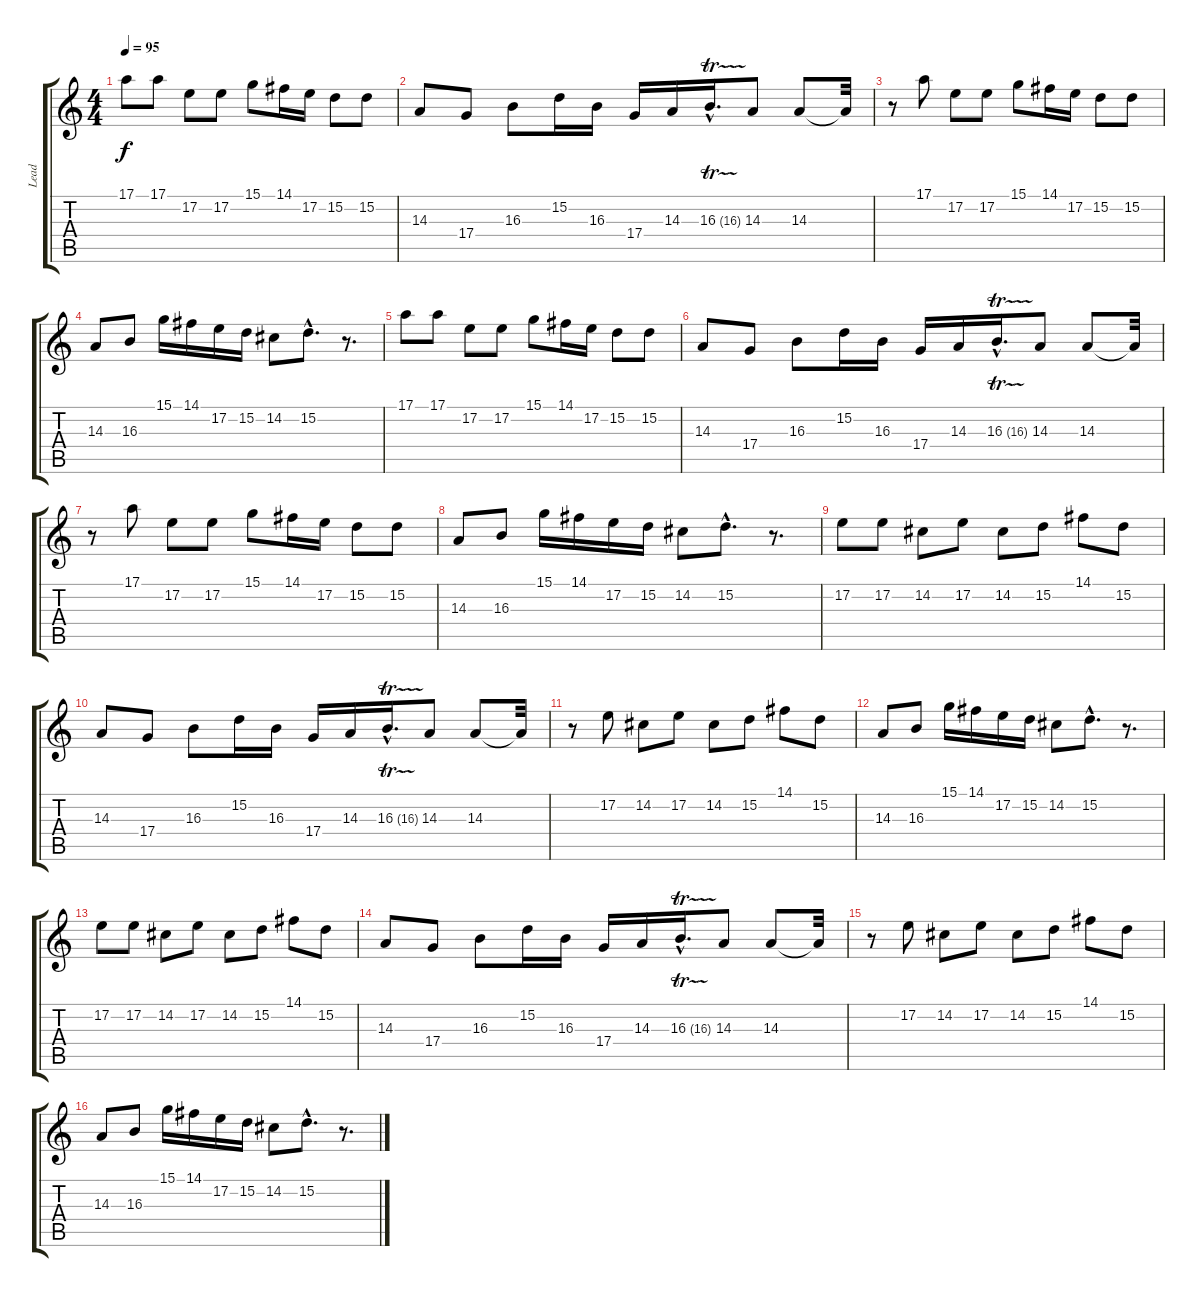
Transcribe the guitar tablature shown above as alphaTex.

\track ("Lead" "Lead") {instrument violin}
\staff {score tabs}
\tuning (E4 B3 G3 D3 A2 E2) {hide}
\ts (4 4)
\tempo 95
\clef g2
\ks c
17.1.8{dy f} 17.1.8 17.2.8 17.2.8 15.1.8 14.1.16 17.2.16 15.2.8 15.2.8 |
14.3.8 17.4.8 16.3.8 15.2.16 16.3.16 17.4.16 14.3.16 16.3{tr (16 32) hac}.16{d} 14.3.8 14.3.8 14.3{t}.32 |
r.8 17.1.8 17.2.8 17.2.8 15.1.8 14.1.16 17.2.16 15.2.8 15.2.8 |
14.3.8 16.3.8 15.1.16 14.1.16 17.2.16 15.2.16 14.2.8 15.2{hac}.8{d} r.8{d} |
17.1.8 17.1.8 17.2.8 17.2.8 15.1.8 14.1.16 17.2.16 15.2.8 15.2.8 |
14.3.8 17.4.8 16.3.8 15.2.16 16.3.16 17.4.16 14.3.16 16.3{tr (16 32) hac}.16{d} 14.3.8 14.3.8 14.3{t}.32 |
r.8 17.1.8 17.2.8 17.2.8 15.1.8 14.1.16 17.2.16 15.2.8 15.2.8 |
14.3.8 16.3.8 15.1.16 14.1.16 17.2.16 15.2.16 14.2.8 15.2{hac}.8{d} r.8{d} |
17.2.8 17.2.8 14.2.8 17.2.8 14.2.8 15.2.8 14.1.8 15.2.8 |
14.3.8 17.4.8 16.3.8 15.2.16 16.3.16 17.4.16 14.3.16 16.3{tr (16 32) hac}.16{d} 14.3.8 14.3.8 14.3{t}.32 |
r.8 17.2.8 14.2.8 17.2.8 14.2.8 15.2.8 14.1.8 15.2.8 |
14.3.8 16.3.8 15.1.16 14.1.16 17.2.16 15.2.16 14.2.8 15.2{hac}.8{d} r.8{d} |
17.2.8 17.2.8 14.2.8 17.2.8 14.2.8 15.2.8 14.1.8 15.2.8 |
14.3.8 17.4.8 16.3.8 15.2.16 16.3.16 17.4.16 14.3.16 16.3{tr (16 32) hac}.16{d} 14.3.8 14.3.8 14.3{t}.32 |
r.8 17.2.8 14.2.8 17.2.8 14.2.8 15.2.8 14.1.8 15.2.8 |
14.3.8 16.3.8 15.1.16 14.1.16 17.2.16 15.2.16 14.2.8 15.2{hac}.8{d} r.8{d}
